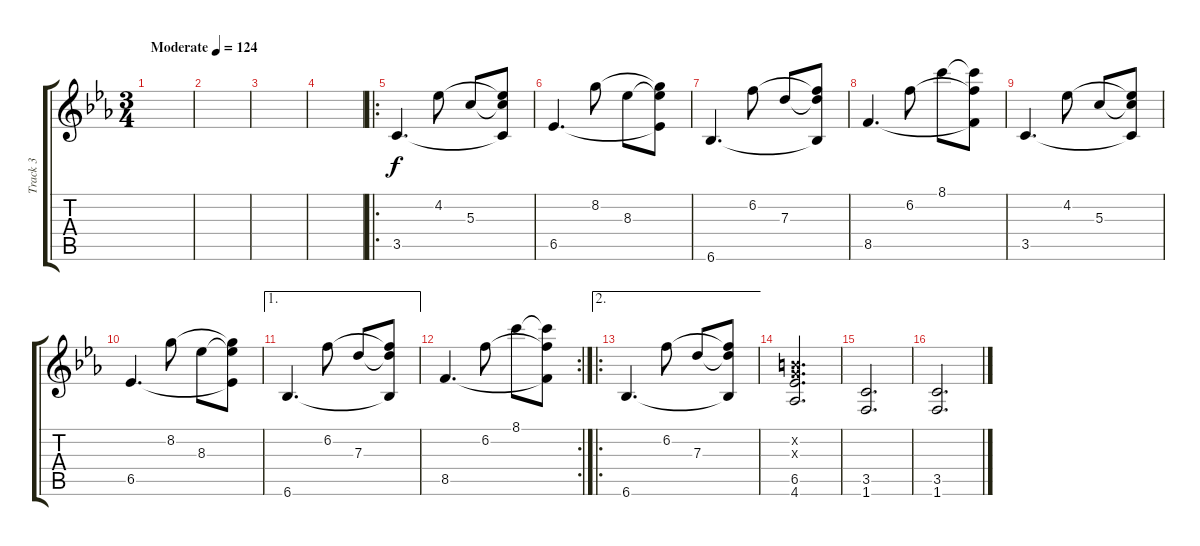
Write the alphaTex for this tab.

\track ("Track 3" "Track 3") {instrument overdrivenguitar}
\staff {score tabs}
\tuning (E4 B3 G3 D3 A2 E2) {hide}
\ts (3 4)
\tempo (124 "Moderate")
\clef g2
\ks cminor
|
|
|
|
\ro
3.5.4{d} 4.2.8 5.3.8 (4.2{t} 5.3{t} 3.5{t}).8 |
6.5.4{d} 8.2.8 8.3.8 (8.2{t} 8.3{t} 6.5{t}).8 |
6.6.4{d} 6.2.8 7.3.8 (6.2{t} 7.3{t} 6.6{t}).8 |
8.5.4{d} 6.2.8 8.1.8 (8.1{t} 6.2{t} 8.5{t}).8 |
3.5.4{d} 4.2.8 5.3.8 (4.2{t} 5.3{t} 3.5{t}).8 |
6.5.4{d} 8.2.8 8.3.8 (8.2{t} 8.3{t} 6.5{t}).8 |
\ae 1
6.6.4{d} 6.2.8 7.3.8 (6.2{t} 7.3{t} 6.6{t}).8 |
\rc 2
8.5.4{d} 6.2.8 8.1.8 (8.1{t} 6.2{t} 8.5{t}).8 |
\ae 2
\ro
6.6.4{d} 6.2.8 7.3.8 (6.2{t} 7.3{t} 6.6{t}).8 |
(0.2{x} 0.3{x} 6.5 4.6).2{d} |
(3.5 1.6).2{d} |
(3.5 1.6).2{d}
